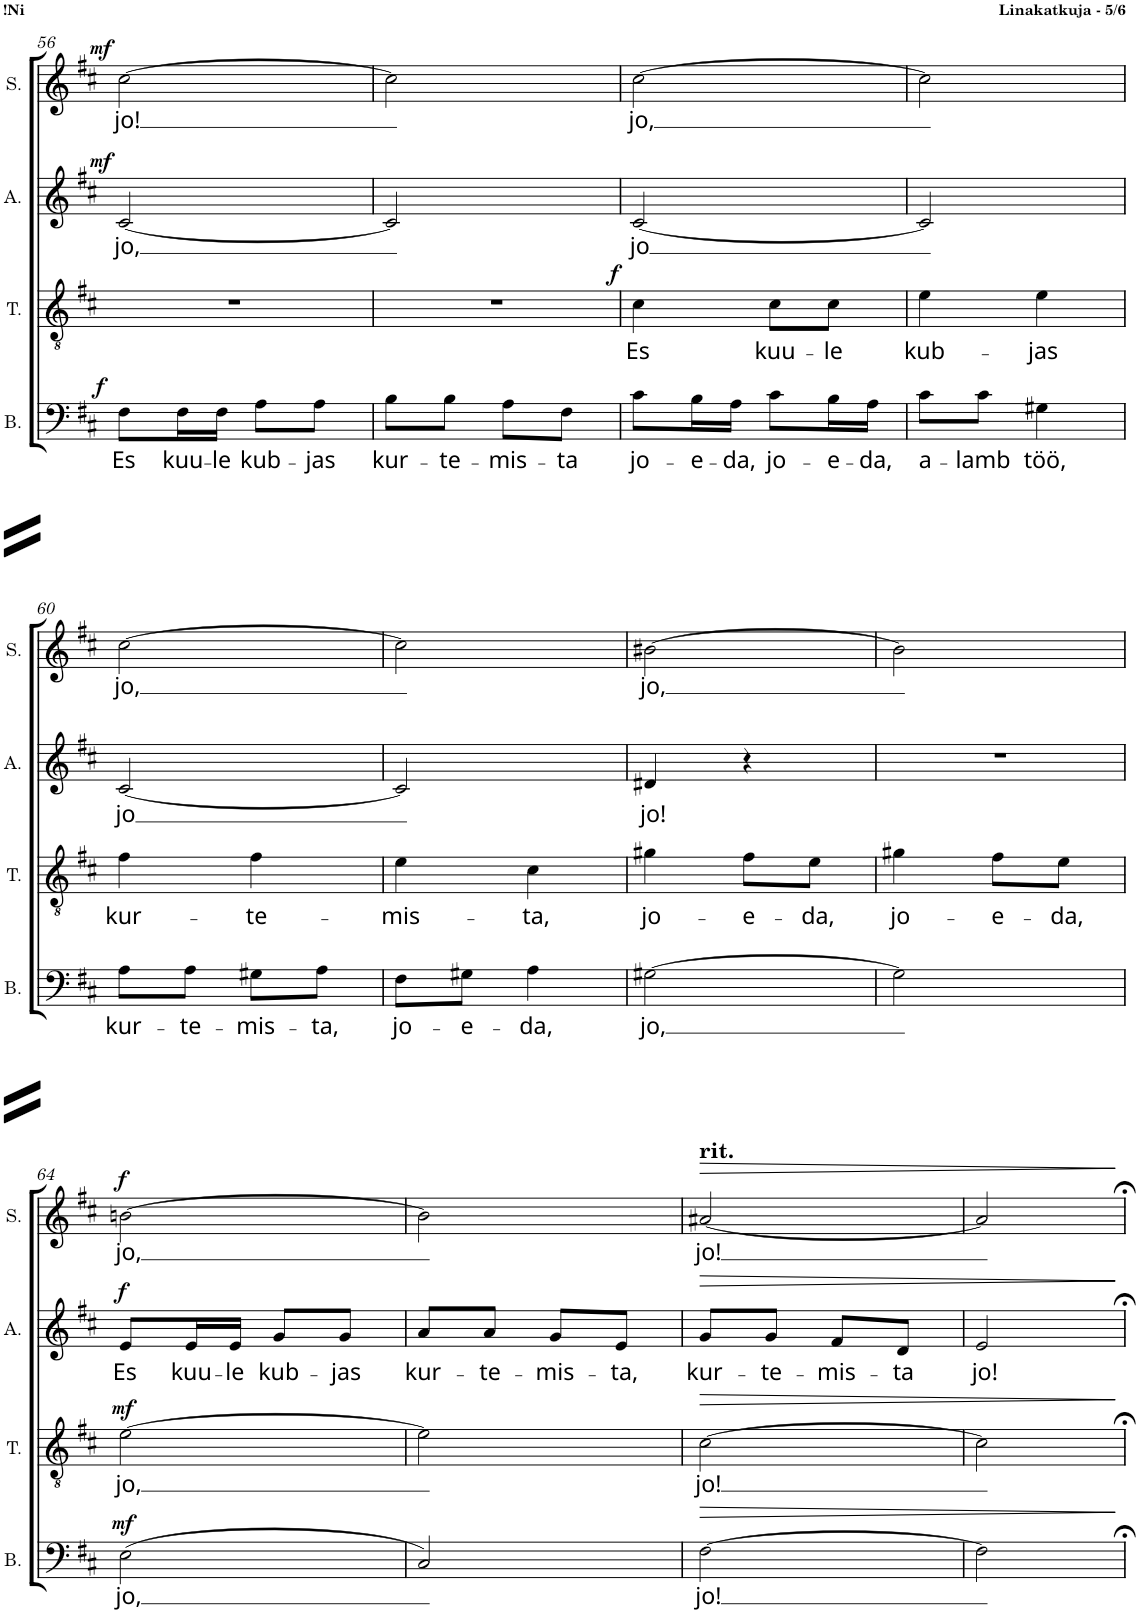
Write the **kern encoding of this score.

**kern	**text	**dynam	**kern	**text	**dynam	**kern	**text	**dynam	**kern	**text	**dynam
*part4	*part4	*part4	*part3	*part3	*part3	*part2	*part2	*part2	*part1	*part1	*part1
*staff4	*staff4	*staff4	*staff3	*staff3	*staff3	*staff2	*staff2	*staff2	*staff1	*staff1	*staff1
*I"Bass	*	*	*I"Tenor	*	*	*I"Alto	*	*	*I"Soprano	*	*
*I'B.	*	*	*I'T.	*	*	*I'A.	*	*	*I'S.	*	*
!!LO:PB:g=z
*clefF4	*	*	*clefGv2	*	*	*clefG2	*	*	*clefG2	*	*
*	*	*	*	*	*	*Trd1c2	*	*	*	*	*
*k[f#c#]	*	*	*k[f#c#]	*	*	*k[f#c#]	*	*	*k[f#c#]	*	*
*M2/4	*	*	*M2/4	*	*	*M2/4	*	*	*M2/4	*	*
=56	=56	=56	=56	=56	=56	=56	=56	=56	=56	=56	=56
!	!LO:LY:b	!LO:DY:a	!	!	!	!	!LO:LY:b	!LO:DY:a	!	!LO:LY:b	!LO:DY:a
8F#\L	Es	f	2r	.	.	[2c#/	jo,	mf	[2cc#\	jo!	mf
!	!LO:LY:b	!	!	!	!	!	!	!	!	!	!
16F#\L	kuu-	.	.	.	.	.	.	.	.	.	.
!	!LO:LY:b	!	!	!	!	!	!	!	!	!	!
16F#\JJ	-le	.	.	.	.	.	.	.	.	.	.
!	!LO:LY:b	!	!	!	!	!	!	!	!	!	!
8A\L	kub-	.	.	.	.	.	.	.	.	.	.
!	!LO:LY:b	!	!	!	!	!	!	!	!	!	!
8A\J	-jas	.	.	.	.	.	.	.	.	.	.
=57	=57	=57	=57	=57	=57	=57	=57	=57	=57	=57	=57
!	!LO:LY:b	!	!	!	!	!	!	!	!	!	!
8B\L	kur-	.	2r	.	.	2c#/]	.	.	2cc#\]	.	.
!	!LO:LY:b	!	!	!	!	!	!	!	!	!	!
8B\J	-te-	.	.	.	.	.	.	.	.	.	.
!	!LO:LY:b	!	!	!	!	!	!	!	!	!	!
8A\L	-mis-	.	.	.	.	.	.	.	.	.	.
!	!LO:LY:b	!	!	!	!	!	!	!	!	!	!
8F#\J	-ta	.	.	.	.	.	.	.	.	.	.
=58	=58	=58	=58	=58	=58	=58	=58	=58	=58	=58	=58
!	!LO:LY:b	!	!	!LO:LY:b	!LO:DY:a	!	!LO:LY:b	!	!	!LO:LY:b	!
8c#\L	jo-	.	4c#\	Es	f	[2c#/	jo	.	[2cc#\	jo,	.
!	!LO:LY:b	!	!	!	!	!	!	!	!	!	!
16B\L	-e-	.	.	.	.	.	.	.	.	.	.
!	!LO:LY:b	!	!	!	!	!	!	!	!	!	!
16A\JJ	-da,	.	.	.	.	.	.	.	.	.	.
!	!LO:LY:b	!	!	!LO:LY:b	!	!	!	!	!	!	!
8c#\L	jo-	.	8c#\L	kuu-	.	.	.	.	.	.	.
!	!LO:LY:b	!	!	!LO:LY:b	!	!	!	!	!	!	!
16B\L	-e-	.	8c#\J	-le	.	.	.	.	.	.	.
!	!LO:LY:b	!	!	!	!	!	!	!	!	!	!
16A\JJ	-da,	.	.	.	.	.	.	.	.	.	.
=59	=59	=59	=59	=59	=59	=59	=59	=59	=59	=59	=59
!	!LO:LY:b	!	!	!LO:LY:b	!	!	!	!	!	!	!
8c#\L	a-	.	4e\	kub-	.	2c#/]	.	.	2cc#\]	.	.
!	!LO:LY:b	!	!	!	!	!	!	!	!	!	!
8c#\J	-lamb	.	.	.	.	.	.	.	.	.	.
!	!LO:LY:b	!	!	!LO:LY:b	!	!	!	!	!	!	!
4G#X\	töö,	.	4e\	-jas	.	.	.	.	.	.	.
!!LO:LB:g=z
=60	=60	=60	=60	=60	=60	=60	=60	=60	=60	=60	=60
!	!LO:LY:b	!	!	!LO:LY:b	!	!	!LO:LY:b	!	!	!LO:LY:b	!
8A\L	kur-	.	4f#\	kur-	.	[2c#/	jo	.	[2cc#\	jo,	.
!	!LO:LY:b	!	!	!	!	!	!	!	!	!	!
8A\J	-te-	.	.	.	.	.	.	.	.	.	.
!	!LO:LY:b	!	!	!LO:LY:b	!	!	!	!	!	!	!
8G#X\L	-mis-	.	4f#\	-te-	.	.	.	.	.	.	.
!	!LO:LY:b	!	!	!	!	!	!	!	!	!	!
8A\J	-ta,	.	.	.	.	.	.	.	.	.	.
=61	=61	=61	=61	=61	=61	=61	=61	=61	=61	=61	=61
!	!LO:LY:b	!	!	!LO:LY:b	!	!	!	!	!	!	!
8F#\L	jo-	.	4e\	-mis-	.	2c#/]	.	.	2cc#\]	.	.
!	!LO:LY:b	!	!	!	!	!	!	!	!	!	!
8G#X\J	-e-	.	.	.	.	.	.	.	.	.	.
!	!LO:LY:b	!	!	!LO:LY:b	!	!	!	!	!	!	!
4A\	-da,	.	4c#\	-ta,	.	.	.	.	.	.	.
=62	=62	=62	=62	=62	=62	=62	=62	=62	=62	=62	=62
!	!LO:LY:b	!	!	!LO:LY:b	!	!	!LO:LY:b	!	!	!LO:LY:b	!
[2G#X\	jo,	.	4g#X\	jo-	.	4d#X/	jo!	.	[2b#X\	jo,	.
!	!	!	!	!LO:LY:b	!	!	!	!	!	!	!
.	.	.	8f#\L	-e-	.	4r	.	.	.	.	.
!	!	!	!	!LO:LY:b	!	!	!	!	!	!	!
.	.	.	8e\J	-da,	.	.	.	.	.	.	.
=63	=63	=63	=63	=63	=63	=63	=63	=63	=63	=63	=63
!	!	!	!	!LO:LY:b	!	!	!	!	!	!	!
2G#\]	.	.	4g#X\	jo-	.	2r	.	.	2b#\]	.	.
!	!	!	!	!LO:LY:b	!	!	!	!	!	!	!
.	.	.	8f#\L	-e-	.	.	.	.	.	.	.
!	!	!	!	!LO:LY:b	!	!	!	!	!	!	!
.	.	.	8e\J	-da,	.	.	.	.	.	.	.
!!LO:LB:g=z
=64	=64	=64	=64	=64	=64	=64	=64	=64	=64	=64	=64
!	!LO:LY:b	!LO:DY:a	!	!LO:LY:b	!LO:DY:a	!	!LO:LY:b	!LO:DY:a	!	!LO:LY:b	!LO:DY:a
(2E\	jo,	mf	[2e\	jo,	mf	8e/L	Es	f	[2bn\	jo,	f
!	!	!	!	!	!	!	!LO:LY:b	!	!	!	!
.	.	.	.	.	.	16e/L	kuu-	.	.	.	.
!	!	!	!	!	!	!	!LO:LY:b	!	!	!	!
.	.	.	.	.	.	16e/JJ	-le	.	.	.	.
!	!	!	!	!	!	!	!LO:LY:b	!	!	!	!
.	.	.	.	.	.	8g/L	kub-	.	.	.	.
!	!	!	!	!	!	!	!LO:LY:b	!	!	!	!
.	.	.	.	.	.	8g/J	-jas	.	.	.	.
=65	=65	=65	=65	=65	=65	=65	=65	=65	=65	=65	=65
!	!	!	!	!	!	!	!LO:LY:b	!	!	!	!
2C#/)	.	.	2e\]	.	.	8a/L	kur-	.	2b\]	.	.
!	!	!	!	!	!	!	!LO:LY:b	!	!	!	!
.	.	.	.	.	.	8a/J	-te-	.	.	.	.
!	!	!	!	!	!	!	!LO:LY:b	!	!	!	!
.	.	.	.	.	.	8g/L	-mis-	.	.	.	.
!	!	!	!	!	!	!	!LO:LY:b	!	!	!	!
.	.	.	.	.	.	8e/J	-ta,	.	.	.	.
=66	=66	=66	=66	=66	=66	=66	=66	=66	=66	=66	=66
!	!	!	!	!	!	!	!	!	!LO:TX:a:B:t=rit.	!	!
!	!LO:LY:b	!LO:HP:b	!	!LO:LY:b	!LO:HP:b	!	!LO:LY:b	!LO:HP:b	!	!LO:LY:b	!LO:HP:b
[2F#\	jo!	>	[2c#\	jo!	>	8g/L	kur-	>	[2a#X/	jo!	>
!	!	!	!	!	!	!	!LO:LY:b	!	!	!	!
.	.	.	.	.	.	8g/J	-te-	.	.	.	.
!	!	!	!	!	!	!	!LO:LY:b	!	!	!	!
.	.	.	.	.	.	8f#/L	-mis-	.	.	.	.
!	!	!	!	!	!	!	!LO:LY:b	!	!	!	!
.	.	.	.	.	.	8d/J	-ta	.	.	.	.
=67	=67	=67	=67	=67	=67	=67	=67	=67	=67	=67	=67
!	!	!	!	!	!	!	!LO:LY:b	!	!	!	!
2F#\]	.	.	2c#\]	.	.	2e/	jo!	.	2a#/]	.	.
.	.	]	.	.	]	.	.	]	.	.	]
=	=	=	=	=	=	=	=	=	=	=	=
*-	*-	*-	*-	*-	*-	*-	*-	*-	*-	*-	*-
